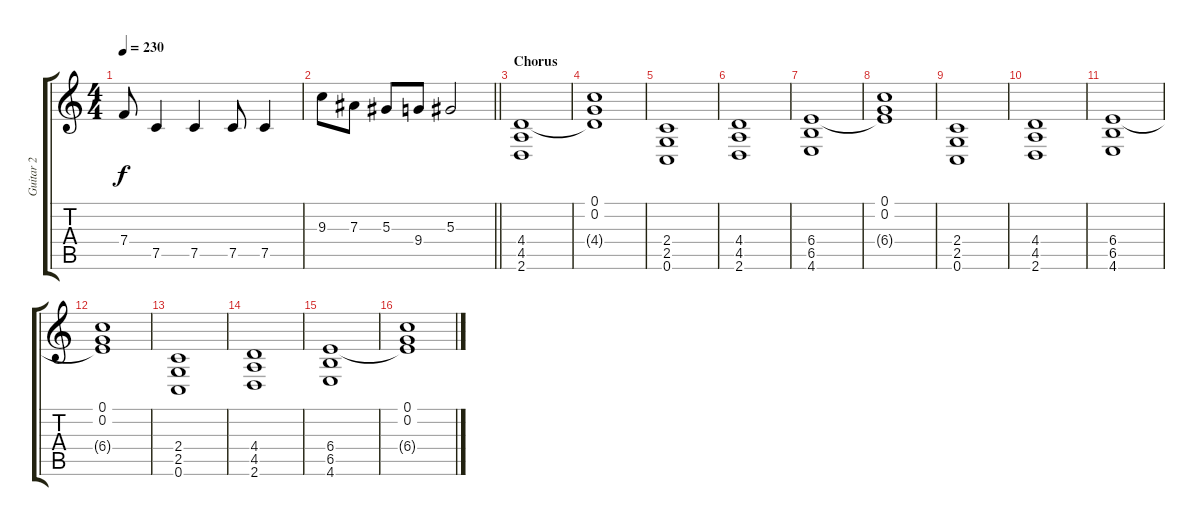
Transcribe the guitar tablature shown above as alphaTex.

\track ("Guitar 2" "Guitar 2") {instrument distortionguitar}
\staff {score tabs}
\tuning (C4 G3 Eb3 Bb2 F2 C2) {hide}
\ts (4 4)
\tempo 230
\clef g2
\ks c
7.4.8{dy f} 7.5.4 7.5.4 7.5.8 7.5.4 |
\barLineRight lightlight
9.3.8 7.3.8 5.3.8 9.4.8 5.3.2 |
\section ("" "Chorus")
(4.4 4.5 2.6).1 |
(0.1 0.2 4.4{t}).1 |
(2.4 2.5 0.6).1 |
(4.4 4.5 2.6).1 |
(6.4 6.5 4.6).1 |
(0.1 0.2 6.4{t}).1 |
(2.4 2.5 0.6).1 |
(4.4 4.5 2.6).1 |
(6.4 6.5 4.6).1 |
(0.1 0.2 6.4{t}).1 |
(2.4 2.5 0.6).1 |
(4.4 4.5 2.6).1 |
(6.4 6.5 4.6).1 |
(0.1 0.2 6.4{t}).1
